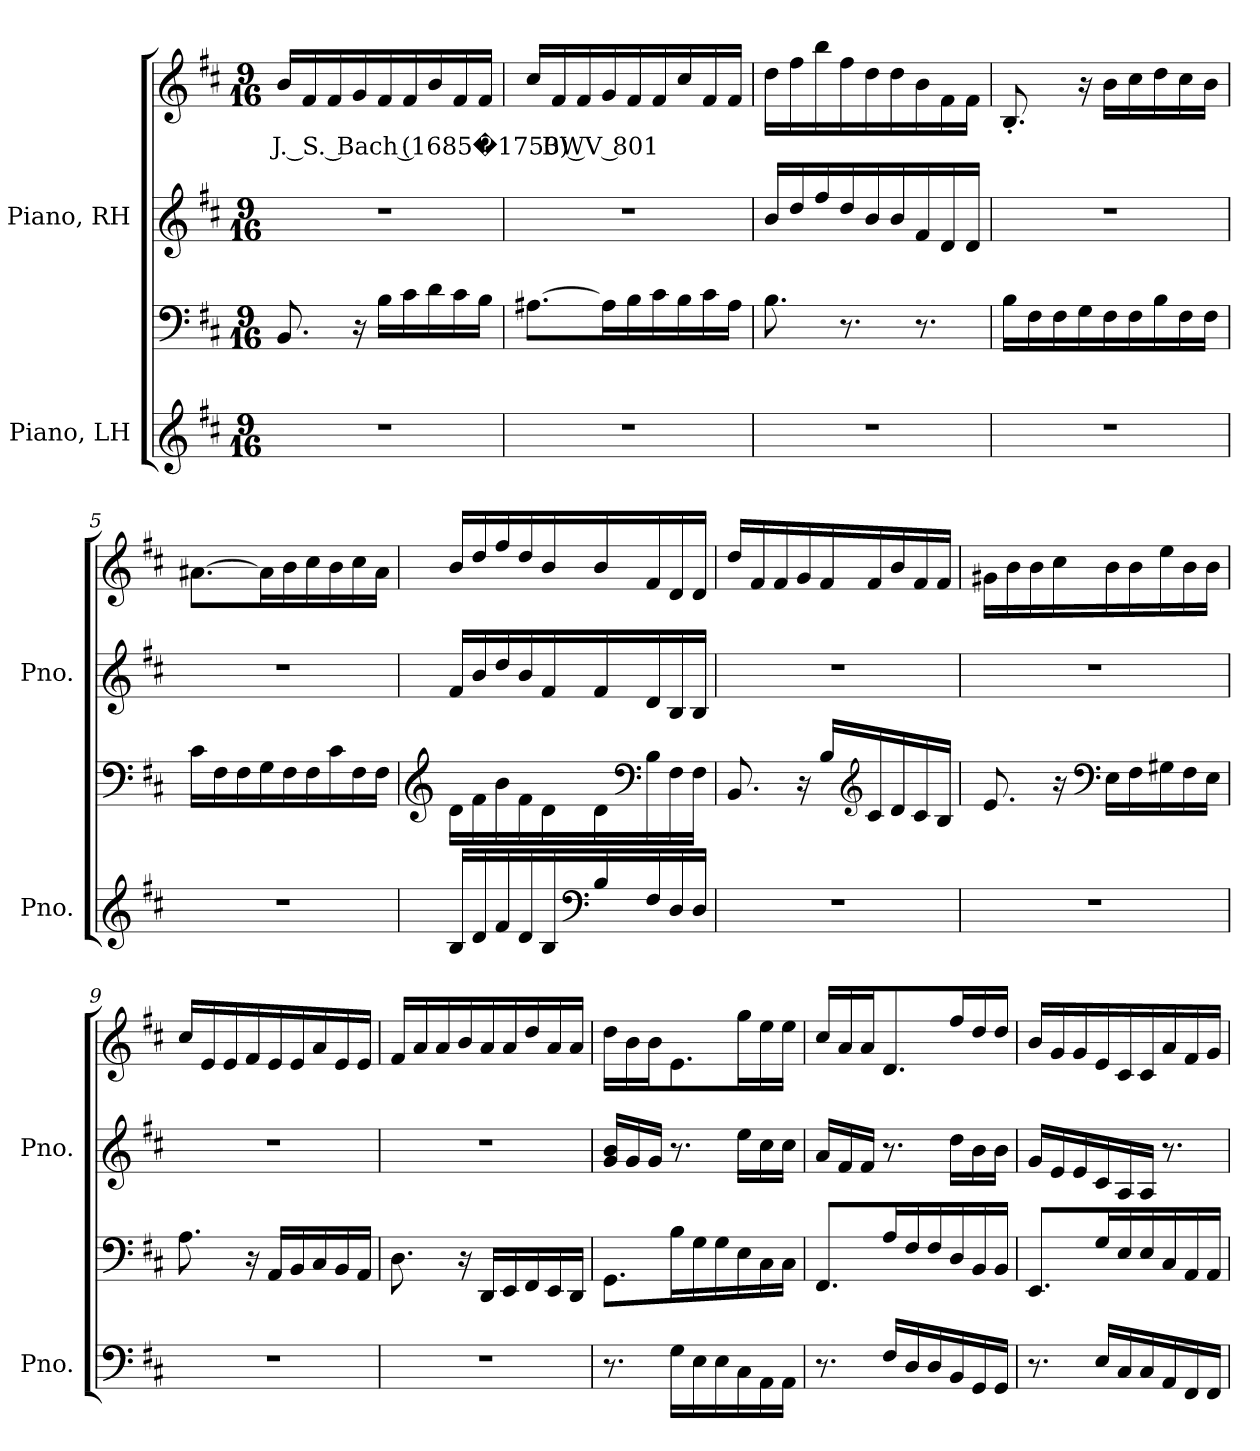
**kern	**kern	**kern	**kern	**text
*part2	*part2	*part1	*part1	*part1
*staff4	*staff3	*staff2	*staff1	*staff1
*I"Piano, LH	*	*I"Piano, RH	*	*
*I'Pno.	*	*I'Pno.	*	*
*clefG2	*clefF4	*clefG2	*clefG2	*
*k[f#c#]	*k[f#c#]	*k[f#c#]	*k[f#c#]	*
*M9/16	*M9/16	*M9/16	*M9/16	*
*MM60	*MM60	*MM60	*MM60	*
=1	=1	=1	=1	=1
!	!	!	!	!LO:LY:b
16%9r	8.BB/	16%9r	16b/LL	J. S. Bach (1685�1750) BWV 801
.	.	.	16f#/	.
.	.	.	16f#/	.
.	16r	.	16g/	.
.	16B\LL	.	16f#/	.
.	16c#\	.	16f#/	.
.	16d\	.	16b/	.
.	16c#\	.	16f#/	.
.	16B\JJ	.	16f#/JJ	.
=2	=2	=2	=2	=2
16%9r	[8.A#X\L	16%9r	16cc#/LL	.
.	.	.	16f#/	.
.	.	.	16f#/	.
.	16A#\L]	.	16g/	.
.	16B\	.	16f#/	.
.	16c#\	.	16f#/	.
.	16B\	.	16cc#/	.
.	16c#\	.	16f#/	.
.	16A#\JJ	.	16f#/JJ	.
!!LO:LB:g=z
=3	=3	=3	=3	=3
16%9r	8.B\	16b/LL	16dd\LL	.
.	.	16dd/	16ff#\	.
.	.	16ff#/	16bb\	.
.	8.r	16dd/	16ff#\	.
.	.	16b/	16dd\	.
.	.	16b/	16dd\	.
.	8.r	16f#/	16b\	.
.	.	16d/	16f#\	.
.	.	16d/JJ	16f#\JJ	.
=4	=4	=4	=4	=4
16%9r	16B\LL	16%9r	8.B'/	.
.	16F#\	.	.	.
.	16F#\	.	.	.
.	16G\	.	16r	.
.	16F#\	.	16b\LL	.
.	16F#\	.	16cc#\	.
.	16B\	.	16dd\	.
.	16F#\	.	16cc#\	.
.	16F#\JJ	.	16b\JJ	.
=5	=5	=5	=5	=5
16%9r	16c#\LL	16%9r	[8.a#X\L	.
.	16F#\	.	.	.
.	16F#\	.	.	.
.	16G\	.	16a#\L]	.
.	16F#\	.	16b\	.
.	16F#\	.	16cc#\	.
.	16c#\	.	16b\	.
.	16F#\	.	16cc#\	.
.	16F#\JJ	.	16a#\JJ	.
=6	=6	=6	=6	=6
*	*clefG2	*	*	*
16B/LL	16d\LL	16f#/LL	16b/LL	.
16d/	16f#\	16b/	16dd/	.
16f#/	16b\	16dd/	16ff#/	.
16d/	16f#\	16b/	16dd/	.
16B/	16d\	16f#/	16b/	.
*clefF4	*	*	*	*
16B/	16d\	16f#/	16b/	.
*	*clefF4	*	*	*
16F#/	16B\	16d/	16f#/	.
16D/	16F#\	16B/	16d/	.
16D/JJ	16F#\JJ	16B/JJ	16d/JJ	.
!!LO:LB:g=z
=7	=7	=7	=7	=7
16%9r	8.BB/	16%9r	16dd/LL	.
.	.	.	16f#/	.
.	.	.	16f#/	.
.	16r	.	16g/	.
.	16B/LL	.	16f#/	.
*	*clefG2	*	*	*
.	16c#/	.	16f#/	.
.	16d/	.	16b/	.
.	16c#/	.	16f#/	.
.	16B/JJ	.	16f#/JJ	.
=8	=8	=8	=8	=8
16%9r	8.e/	16%9r	16g#X\LL	.
.	.	.	16b\	.
.	.	.	16b\	.
.	16r	.	16cc#\	.
*	*clefF4	*	*	*
.	16E\LL	.	16b\	.
.	16F#\	.	16b\	.
.	16G#X\	.	16ee\	.
.	16F#\	.	16b\	.
.	16E\JJ	.	16b\JJ	.
=9	=9	=9	=9	=9
16%9r	8.A\	16%9r	16cc#/LL	.
.	.	.	16e/	.
.	.	.	16e/	.
.	16r	.	16f#/	.
.	16AA/LL	.	16e/	.
.	16BB/	.	16e/	.
.	16C#/	.	16a/	.
.	16BB/	.	16e/	.
.	16AA/JJ	.	16e/JJ	.
!!LO:PB:g=z
=10	=10	=10	=10	=10
16%9r	8.D\	16%9r	16f#/LL	.
.	.	.	16a/	.
.	.	.	16a/	.
.	16r	.	16b/	.
.	16DD/LL	.	16a/	.
.	16EE/	.	16a/	.
.	16FF#/	.	16dd/	.
.	16EE/	.	16a/	.
.	16DD/JJ	.	16a/JJ	.
=11	=11	=11	=11	=11
8.r	8.GG\L	16g/ 16b/LL	16dd\LL	.
.	.	16g/	16b\	.
.	.	16g/JJ	16b\J	.
16G\LL	16B\L	8.r	8.e\	.
16E\	16G\	.	.	.
16E\	16G\	.	.	.
16C#\	16E\	16ee\LL	16gg\L	.
16AA\	16C#\	16cc#\	16ee\	.
16AA\JJ	16C#\JJ	16cc#\JJ	16ee\JJ	.
=12	=12	=12	=12	=12
8.r	8.FF#/L	16a/LL	16cc#/LL	.
.	.	16f#/	16a/	.
.	.	16f#/JJ	16a/J	.
16F#/LL	16A/L	8.r	8.d/	.
16D/	16F#/	.	.	.
16D/	16F#/	.	.	.
16BB/	16D/	16dd\LL	16ff#/L	.
16GG/	16BB/	16b\	16dd/	.
16GG/JJ	16BB/JJ	16b\JJ	16dd/JJ	.
=13	=13	=13	=13	=13
8.r	8.EE/L	16g/LL	16b/LL	.
.	.	16e/	16g/	.
.	.	16e/	16g/	.
16E/LL	16G/L	16c#/	16e/	.
16C#/	16E/	16A/	16c#/	.
16C#/	16E/	16A/JJ	16c#/	.
16AA/	16C#/	8.r	16a/	.
16FF#/	16AA/	.	16f#/	.
16FF#/JJ	16AA/JJ	.	16g/JJ	.
=	=	=	=	=
*-	*-	*-	*-	*-
